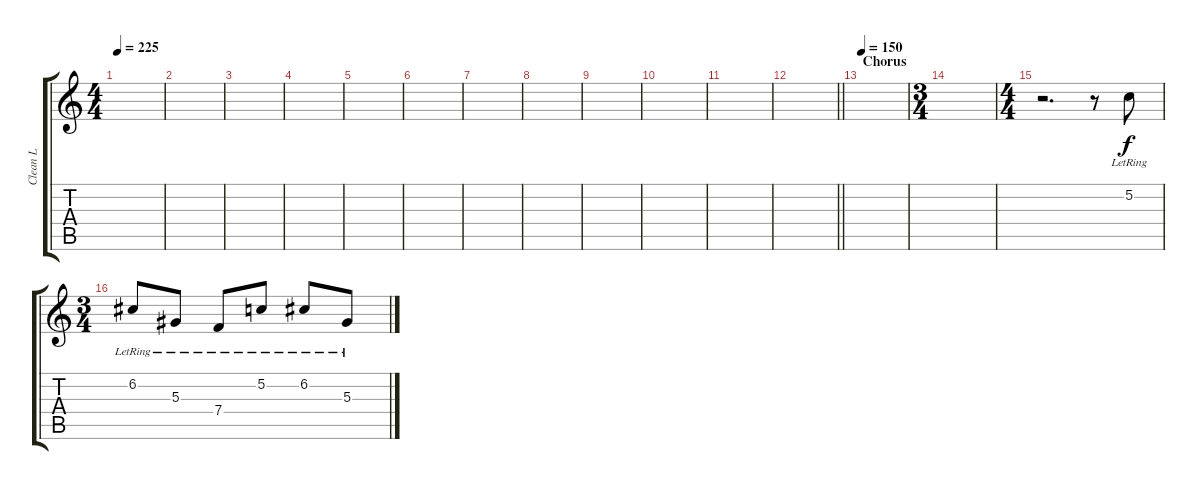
\track ("Clean L" "Clean L") {instrument electricguitarclean}
\staff {score tabs}
\tuning (C4 G3 Eb3 Bb2 F2 C2) {hide}
\ts (4 4)
\tempo 225
\clef g2
\ks c
|
|
|
|
|
|
|
|
|
|
|
\barLineRight lightlight
|
\section ("" "Chorus")
\tempo 150
|
\ts (3 4)
|
\ts (4 4)
r.2{d} r.8 5.2{lr}.8 |
\ts (3 4)
6.2{lr}.8 5.3{lr}.8 7.4{lr}.8 5.2{lr}.8 6.2{lr}.8 5.3{lr}.8
